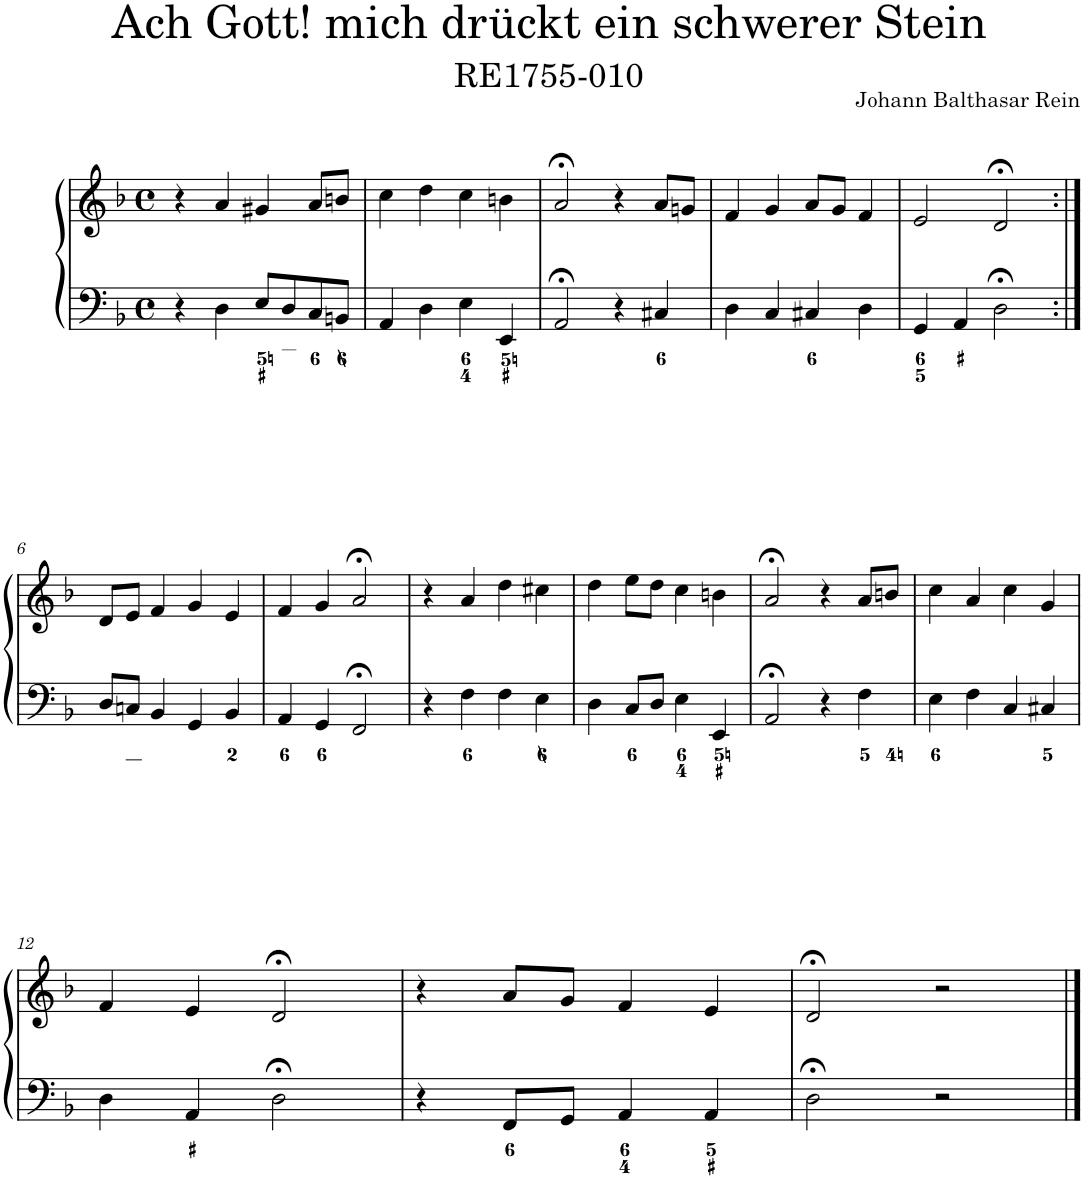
**kern	**kern
*part1	*part1
*staff2	*staff1
*I"Piano	*
*I'Pno.	*
*clefF4	*clefG2
*k[b-]	*k[b-]
*M4/4	*M4/4
*met(c)	*met(c)
=1	=1
4r	4r
4D\	4a/
8E/L	4g#X/
8D/	.
8C/	8a/L
8BBn/J	8bn/J
=2	=2
4AA/	4cc\
4D\	4dd\
4E\	4cc\
4EE/	4bn\
=3	=3
2AA;</	2a;</
4r	4r
4C#X/	8a/L
.	8gn/J
=4	=4
4D\	4f/
4C/	4g/
4C#X/	8a/L
.	8g/J
4D\	4f/
=5	=5
4GG/	2e/
4AA/	.
2D;<\	2d;</
!!LO:LB:g=z
=6:|!	=6:|!
8D/L	8d/L
8Cn/J	8e/J
4BB-/	4f/
4GG/	4g/
4BB-/	4e/
=7	=7
4AA/	4f/
4GG/	4g/
2FF;</	2a;</
=8	=8
4r	4r
4F\	4a/
4F\	4dd\
4E\	4cc#X\
=9	=9
4D\	4dd\
8C/L	8ee\L
8D/J	8dd\J
4E\	4cc\
4EE/	4bn\
=10	=10
2AA;</	2a;</
4r	4r
4F\	8a/L
.	8bn/J
=11	=11
4E\	4cc\
4F\	4a/
4C/	4cc\
4C#X/	4g/
!!LO:LB:g=z
=12	=12
4D\	4f/
4AA/	4e/
2D;<\	2d;</
=13	=13
4r	4r
8FF/L	8a/L
8GG/J	8g/J
4AA/	4f/
4AA/	4e/
=14	=14
2D;<\	2d;</
2r	2r
==	==
*-	*-
